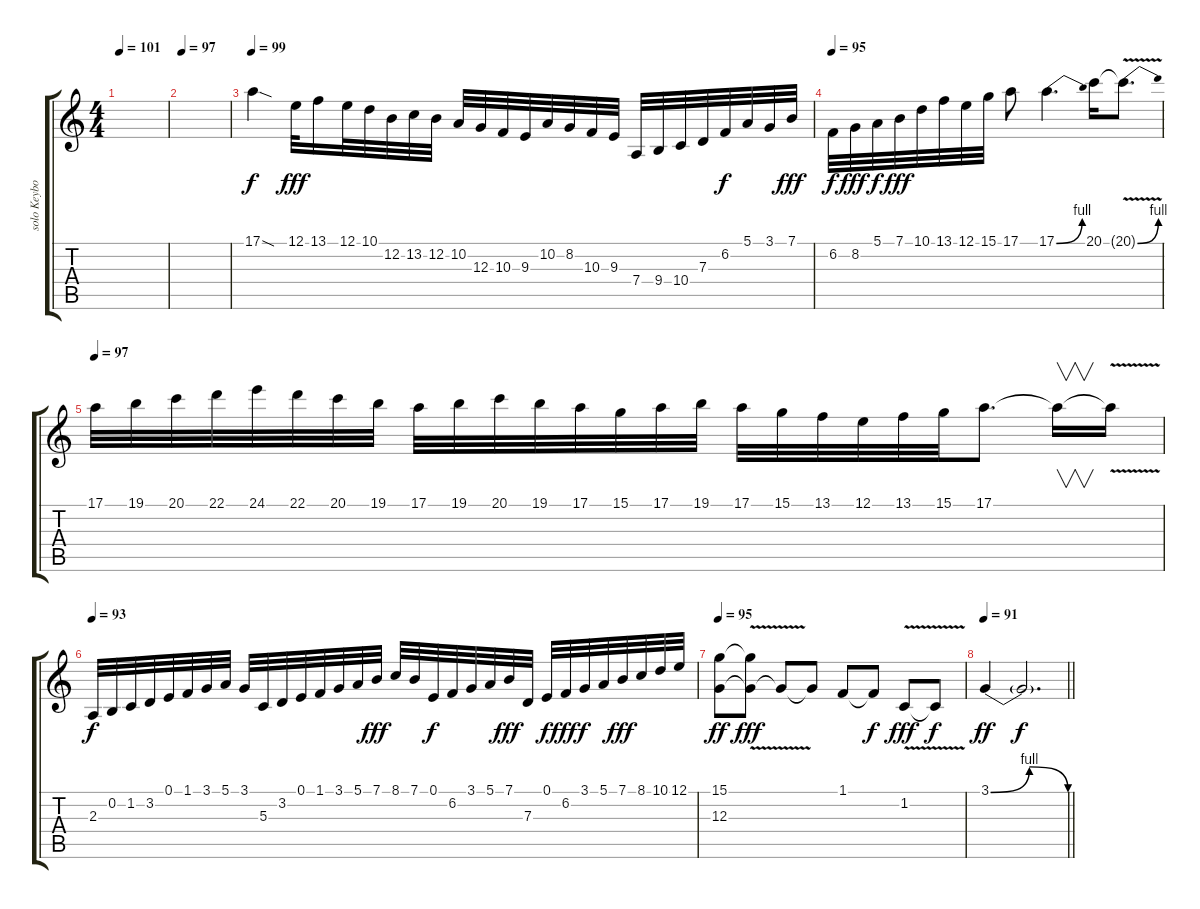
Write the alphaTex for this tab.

\track ("solo Keyboard and Guitar" "solo Keybo") {instrument lead8bassandlead}
\staff {score tabs}
\tuning (E4 B3 G3 D3 A2 E2) {hide}
\ts (4 4)
\tempo 101
\clef g2
\ks c
|
\tempo 97
|
\tempo 99
17.1{sod}.4 12.1.32{dy fff} 13.1.16 12.1.32 10.1.32 12.2.32 13.2.32 12.2.32 10.2.32 12.3.32 10.3.32 9.3.32 10.2.32 8.2.32 10.3.32 9.3.32 7.4.32 9.4.32 10.4.32 7.3.32 6.2.32{dy f} 5.1.32 3.1.32 7.1.32{dy fff} |
\tempo 95
6.2.32{dy f} 8.2.32{dy fff} 5.1.32{dy f} 7.1.32{dy fff} 10.1.32 13.1.32 12.1.32 15.1.32 17.1.8 17.1{be (bend 0 0 60 4)}.4{d} 20.1.16 20.1{be (bend 0 0 60 4) v t}.8{d} |
\tempo 97
17.1.32 19.1.32 20.1.32 22.1.32 24.1.32 22.1.32 20.1.32 19.1.32 17.1.32 19.1.32 20.1.32 19.1.32 17.1.32 15.1.32 17.1.32 19.1.32 17.1.32 15.1.32 13.1.32 12.1.32 13.1.32 15.1.32 17.1.8{d} 17.1{t}.16{v} 17.1{v t}.16 |
\tempo 93
2.3.32{dy f} 0.2.32 1.2.32 3.2.32 0.1.32 1.1.32 3.1.32 5.1.32 3.1.32 5.3.32 3.2.32 0.1.32 1.1.32 3.1.32 5.1.32 7.1.32{dy fff} 8.1.32 7.1.32 0.1.32{dy f} 6.2.32 3.1.32 5.1.32 7.1.32{dy fff} 7.3.32 0.1.32{dy f} 6.2.32{dy fff} 3.1.32{dy f} 5.1.32 7.1.32{dy fff} 8.1.32 10.1.32 12.1.32 |
\tempo 95
(15.1 12.3).8{dy ff} (15.1{t} 12.3{v t}).8{dy fff} 12.3{t}.8 12.3{t}.8 1.1.8 1.1{t}.8{dy f} 1.2{v}.8{dy fff} 1.2{t}.8{dy f} |
\tempo 91
\barLineRight lightlight
3.1{be (bendrelease 0 0 5 4 25 4 60 0)}.4{dy ff} 3.1{t}.2{d dy f}
